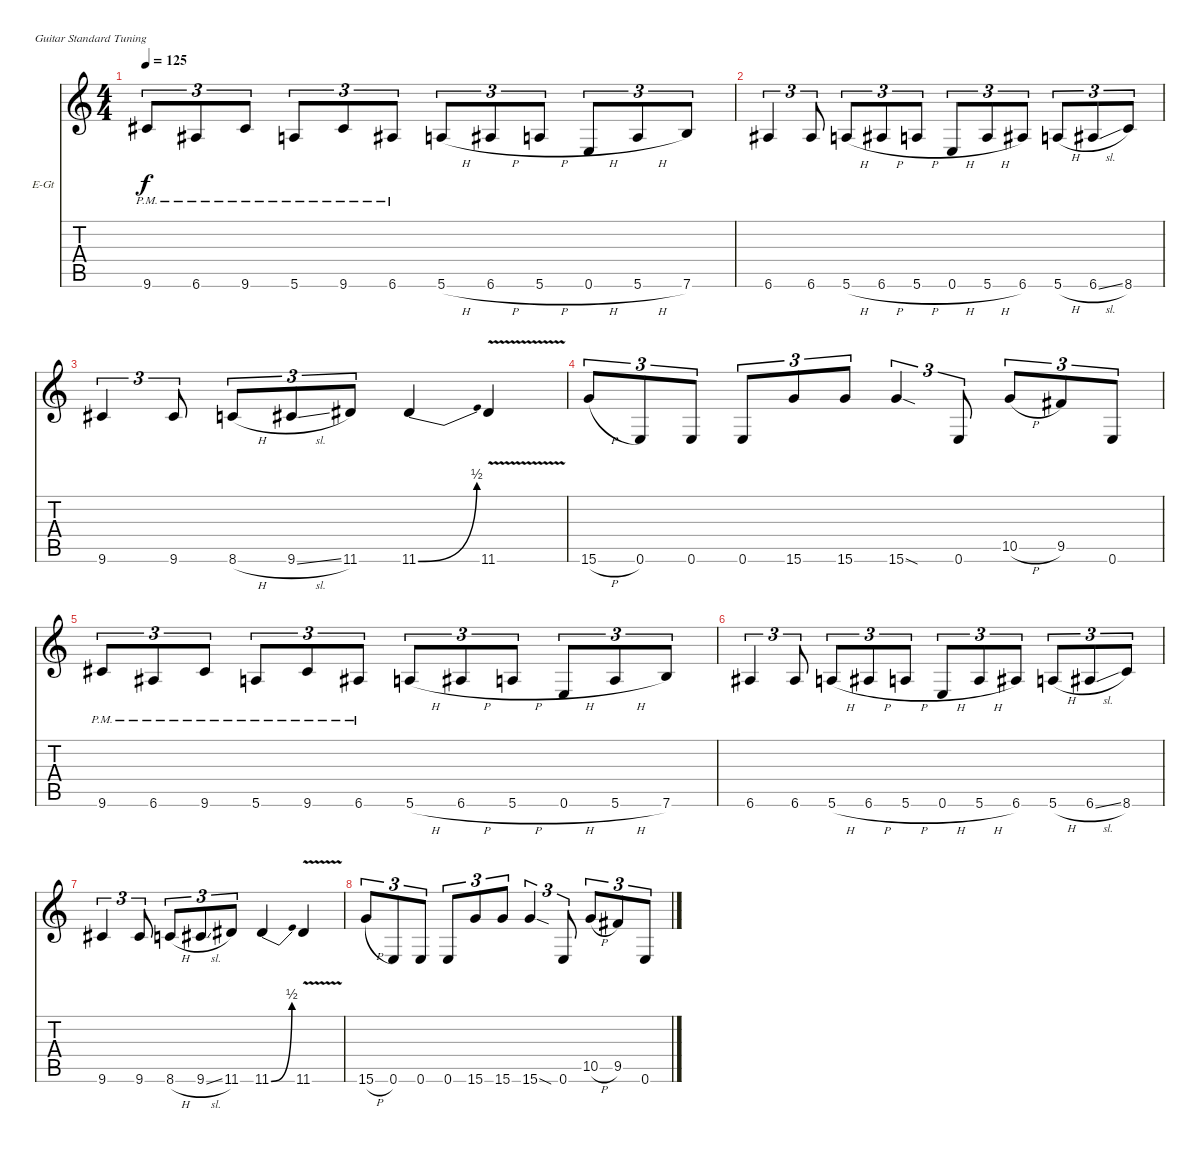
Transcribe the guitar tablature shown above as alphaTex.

\bracketExtendMode nobrackets
\firstSystemTrackNameOrientation horizontal
\otherSystemsTrackNameOrientation horizontal
\track ("Fredrik Akesson - Overdriven" "E-Gt") {instrument overdrivenguitar}
\staff {score tabs}
\tuning (E4 B3 G3 D3 A2 E2)
\ts (4 4)
\tempo 125
\clef g2
\scale
0.333333
\ks c
9.6{pm}.8{tu (3 2) dy f} 6.6{pm}.8{tu (3 2)} 9.6{pm}.8{tu (3 2)} 5.6{pm}.8{tu (3 2)} 9.6{pm}.8{tu (3 2)} 6.6{pm}.8{tu (3 2)} 5.6{h}.8{tu (3 2)} 6.6{h}.8{tu (3 2)} 5.6{h}.8{tu (3 2)} 0.6{h}.8{tu (3 2)} 5.6{h}.8{tu (3 2)} 7.6.8{tu (3 2)} |
\scale
0.333333 6.6.4{tu (3 2)} 6.6.8{tu (3 2)} 5.6{h}.8{tu (3 2)} 6.6{h}.8{tu (3 2)} 5.6{h}.8{tu (3 2)} 0.6{h}.8{tu (3 2)} 5.6{h}.8{tu (3 2)} 6.6.8{tu (3 2)} 5.6{h}.8{tu (3 2)} 6.6{sl}.8{tu (3 2)} 8.6.8{tu (3 2)} |
\scale
0.333333 9.6.4{tu (3 2)} 9.6.8{tu (3 2)} 8.6{h}.8{tu (3 2)} 9.6{sl}.8{tu (3 2)} 11.6.8{tu (3 2)} 11.6{be (bend 0 0 60 2)}.4 11.6{v}.4 |
\scale
0.333333 15.6{h}.8{tu (3 2)} 0.6.8{tu (3 2)} 0.6.8{tu (3 2)} 0.6.8{tu (3 2)} 15.6.8{tu (3 2)} 15.6.8{tu (3 2)} 15.6{sod}.4{tu (3 2)} 0.6.8{tu (3 2)} 10.5{h}.8{tu (3 2)} 9.5.8{tu (3 2)} 0.6.8{tu (3 2)} |
\scale
0.333333 9.6{pm}.8{tu (3 2)} 6.6{pm}.8{tu (3 2)} 9.6{pm}.8{tu (3 2)} 5.6{pm}.8{tu (3 2)} 9.6{pm}.8{tu (3 2)} 6.6{pm}.8{tu (3 2)} 5.6{h}.8{tu (3 2)} 6.6{h}.8{tu (3 2)} 5.6{h}.8{tu (3 2)} 0.6{h}.8{tu (3 2)} 5.6{h}.8{tu (3 2)} 7.6.8{tu (3 2)} |
\scale
0.333333 6.6.4{tu (3 2)} 6.6.8{tu (3 2)} 5.6{h}.8{tu (3 2)} 6.6{h}.8{tu (3 2)} 5.6{h}.8{tu (3 2)} 0.6{h}.8{tu (3 2)} 5.6{h}.8{tu (3 2)} 6.6.8{tu (3 2)} 5.6{h}.8{tu (3 2)} 6.6{sl}.8{tu (3 2)} 8.6.8{tu (3 2)} |
\scale
0.333333 9.6.4{tu (3 2)} 9.6.8{tu (3 2)} 8.6{h}.8{tu (3 2)} 9.6{sl}.8{tu (3 2)} 11.6.8{tu (3 2)} 11.6{be (bend 0 0 60 2)}.4 11.6{v}.4 |
\scale
0.333333 15.6{h}.8{tu (3 2)} 0.6.8{tu (3 2)} 0.6.8{tu (3 2)} 0.6.8{tu (3 2)} 15.6.8{tu (3 2)} 15.6.8{tu (3 2)} 15.6{sod}.4{tu (3 2)} 0.6.8{tu (3 2)} 10.5{h}.8{tu (3 2)} 9.5.8{tu (3 2)} 0.6.8{tu (3 2)}
